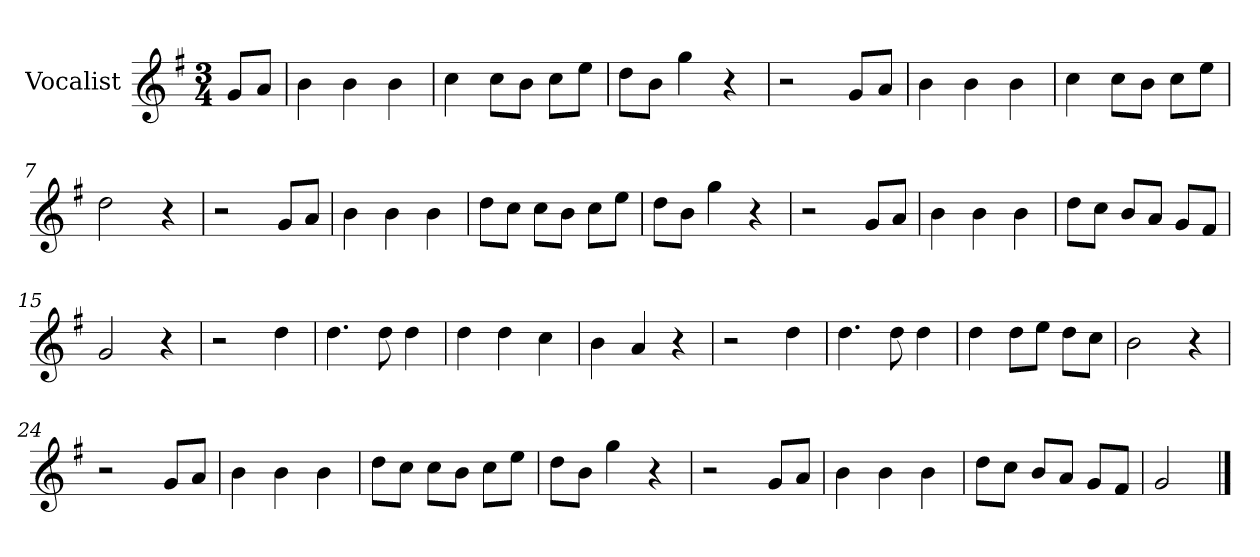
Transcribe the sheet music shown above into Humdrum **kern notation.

**kern
*part1
*staff1
*I"Vocalist
*k[f#]
*G:
*M3/4
=
8gL
8aJ
=1
4b
4b
4b
=2
4cc
8ccL
8bJ
8ccL
8eeJ
=3
8ddL
8bJ
4gg
4r
=4
2r
8gL
8aJ
=5
4b
4b
4b
=6
4cc
8ccL
8bJ
8ccL
8eeJ
=7
2dd
4r
=8
2r
8gL
8aJ
=9
4b
4b
4b
=10
8ddL
8ccJ
8ccL
8bJ
8ccL
8eeJ
=11
8ddL
8bJ
4gg
4r
=12
2r
8gL
8aJ
=13
4b
4b
4b
=14
8ddL
8ccJ
8bL
8aJ
8gL
8f#J
=15
2g
4r
=16
2r
4dd
=17
4.dd
8dd
4dd
=18
4dd
4dd
4cc
=19
4b
4a
4r
=20
2r
4dd
=21
4.dd
8dd
4dd
=22
4dd
8ddL
8eeJ
8ddL
8ccJ
=23
2b
4r
=24
2r
8gL
8aJ
=25
4b
4b
4b
=26
8ddL
8ccJ
8ccL
8bJ
8ccL
8eeJ
=27
8ddL
8bJ
4gg
4r
=28
2r
8gL
8aJ
=29
4b
4b
4b
=30
8ddL
8ccJ
8bL
8aJ
8gL
8f#J
=31
2g
==
*-
